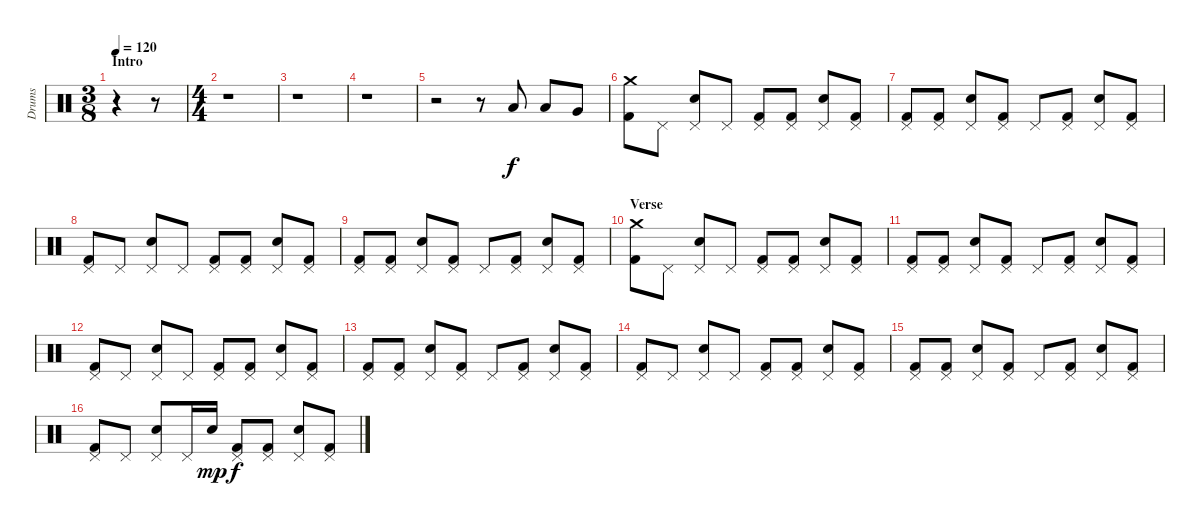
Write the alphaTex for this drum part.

\track ("Drums" "Drums") {instrument percussion}
\staff {score}
\articulation defaults
\ts (3 8)
\section ("" "Intro")
\tempo 120
\clef neutral
\ks c
r.4{dy f} r.8 |
\ts (4 4)
r.1 |
r.1 |
r.1 |
r.2 r.8 "Low Tom (hit)".8 "Low Floor Tom (hit)".8 "Very Low Tom (hit)".8 |
("Crash medium (hit)" "Kick (hit) 2").8 "Pedal Hi-Hat (hit)".8 ("Pedal Hi-Hat (hit)" "Electric Snare (hit)").8 "Pedal Hi-Hat (hit)".8 ("Pedal Hi-Hat (hit)" "Kick (hit) 2").8 ("Pedal Hi-Hat (hit)" "Kick (hit) 2").8 ("Pedal Hi-Hat (hit)" "Electric Snare (hit)").8 ("Pedal Hi-Hat (hit)" "Kick (hit) 2").8 |
("Pedal Hi-Hat (hit)" "Kick (hit) 2").8 ("Pedal Hi-Hat (hit)" "Kick (hit) 2").8 ("Pedal Hi-Hat (hit)" "Electric Snare (hit)").8 ("Pedal Hi-Hat (hit)" "Kick (hit) 2").8 "Pedal Hi-Hat (hit)".8 ("Pedal Hi-Hat (hit)" "Kick (hit) 2").8 ("Pedal Hi-Hat (hit)" "Electric Snare (hit)").8 ("Pedal Hi-Hat (hit)" "Kick (hit) 2").8 |
("Pedal Hi-Hat (hit)" "Kick (hit) 2").8 "Pedal Hi-Hat (hit)".8 ("Pedal Hi-Hat (hit)" "Electric Snare (hit)").8 "Pedal Hi-Hat (hit)".8 ("Pedal Hi-Hat (hit)" "Kick (hit) 2").8 ("Pedal Hi-Hat (hit)" "Kick (hit) 2").8 ("Pedal Hi-Hat (hit)" "Electric Snare (hit)").8 ("Pedal Hi-Hat (hit)" "Kick (hit) 2").8 |
("Pedal Hi-Hat (hit)" "Kick (hit) 2").8 ("Pedal Hi-Hat (hit)" "Kick (hit) 2").8 ("Pedal Hi-Hat (hit)" "Electric Snare (hit)").8 ("Pedal Hi-Hat (hit)" "Kick (hit) 2").8 "Pedal Hi-Hat (hit)".8 ("Pedal Hi-Hat (hit)" "Kick (hit) 2").8 ("Pedal Hi-Hat (hit)" "Electric Snare (hit)").8 ("Pedal Hi-Hat (hit)" "Kick (hit) 2").8 |
\section ("" "Verse")
("Crash medium (hit)" "Kick (hit) 2").8 "Pedal Hi-Hat (hit)".8 ("Pedal Hi-Hat (hit)" "Electric Snare (hit)").8 "Pedal Hi-Hat (hit)".8 ("Pedal Hi-Hat (hit)" "Kick (hit) 2").8 ("Pedal Hi-Hat (hit)" "Kick (hit) 2").8 ("Pedal Hi-Hat (hit)" "Electric Snare (hit)").8 ("Pedal Hi-Hat (hit)" "Kick (hit) 2").8 |
("Pedal Hi-Hat (hit)" "Kick (hit) 2").8 ("Pedal Hi-Hat (hit)" "Kick (hit) 2").8 ("Pedal Hi-Hat (hit)" "Electric Snare (hit)").8 ("Pedal Hi-Hat (hit)" "Kick (hit) 2").8 "Pedal Hi-Hat (hit)".8 ("Pedal Hi-Hat (hit)" "Kick (hit) 2").8 ("Pedal Hi-Hat (hit)" "Electric Snare (hit)").8 ("Pedal Hi-Hat (hit)" "Kick (hit) 2").8 |
("Pedal Hi-Hat (hit)" "Kick (hit) 2").8 "Pedal Hi-Hat (hit)".8 ("Pedal Hi-Hat (hit)" "Electric Snare (hit)").8 "Pedal Hi-Hat (hit)".8 ("Pedal Hi-Hat (hit)" "Kick (hit) 2").8 ("Pedal Hi-Hat (hit)" "Kick (hit) 2").8 ("Pedal Hi-Hat (hit)" "Electric Snare (hit)").8 ("Pedal Hi-Hat (hit)" "Kick (hit) 2").8 |
("Pedal Hi-Hat (hit)" "Kick (hit) 2").8 ("Pedal Hi-Hat (hit)" "Kick (hit) 2").8 ("Pedal Hi-Hat (hit)" "Electric Snare (hit)").8 ("Pedal Hi-Hat (hit)" "Kick (hit) 2").8 "Pedal Hi-Hat (hit)".8 ("Pedal Hi-Hat (hit)" "Kick (hit) 2").8 ("Pedal Hi-Hat (hit)" "Electric Snare (hit)").8 ("Pedal Hi-Hat (hit)" "Kick (hit) 2").8 |
("Pedal Hi-Hat (hit)" "Kick (hit) 2").8 "Pedal Hi-Hat (hit)".8 ("Pedal Hi-Hat (hit)" "Electric Snare (hit)").8 "Pedal Hi-Hat (hit)".8 ("Pedal Hi-Hat (hit)" "Kick (hit) 2").8 ("Pedal Hi-Hat (hit)" "Kick (hit) 2").8 ("Pedal Hi-Hat (hit)" "Electric Snare (hit)").8 ("Pedal Hi-Hat (hit)" "Kick (hit) 2").8 |
("Pedal Hi-Hat (hit)" "Kick (hit) 2").8 ("Pedal Hi-Hat (hit)" "Kick (hit) 2").8 ("Pedal Hi-Hat (hit)" "Electric Snare (hit)").8 ("Pedal Hi-Hat (hit)" "Kick (hit) 2").8 "Pedal Hi-Hat (hit)".8 ("Pedal Hi-Hat (hit)" "Kick (hit) 2").8 ("Pedal Hi-Hat (hit)" "Electric Snare (hit)").8 ("Pedal Hi-Hat (hit)" "Kick (hit) 2").8 |
("Pedal Hi-Hat (hit)" "Kick (hit) 2").8 "Pedal Hi-Hat (hit)".8 ("Pedal Hi-Hat (hit)" "Electric Snare (hit)").8 "Pedal Hi-Hat (hit)".16 "Electric Snare (hit)".16{dy mp} ("Pedal Hi-Hat (hit)" "Kick (hit) 2").8{dy f} ("Pedal Hi-Hat (hit)" "Kick (hit) 2").8 ("Pedal Hi-Hat (hit)" "Electric Snare (hit)").8 ("Pedal Hi-Hat (hit)" "Kick (hit) 2").8
